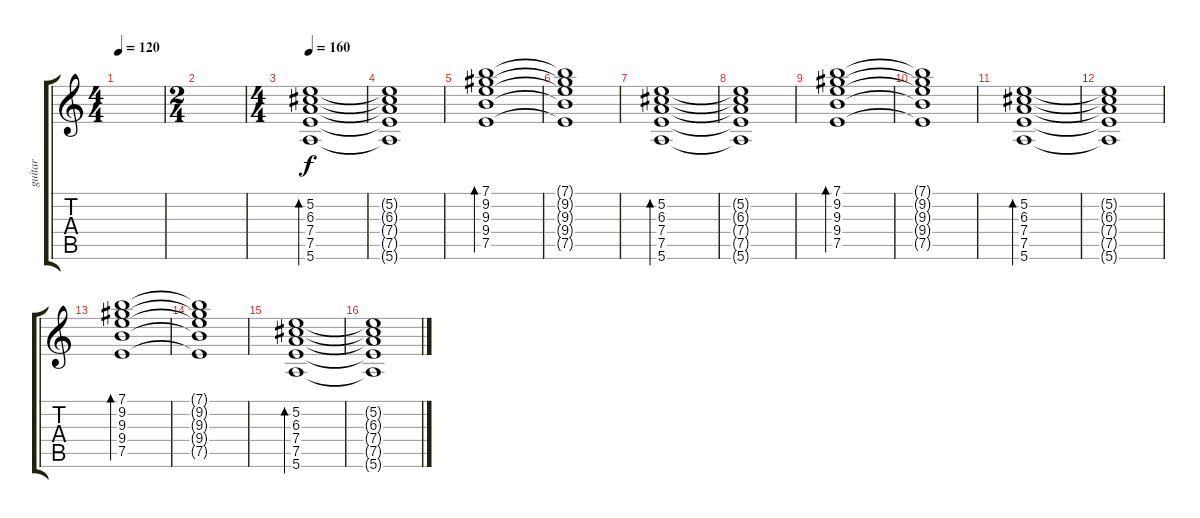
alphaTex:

\track ("guitar" "guitar") {instrument acousticguitarnylon}
\staff {score tabs}
\tuning (E4 B3 G3 D3 A2 E2) {hide}
\ts (4 4)
\tempo 120
\clef g2
\ks c
|
\ts (2 4)
|
\ts (4 4)
\tempo 160
(5.2 6.3 7.4 7.5 5.6).1{bd 60} |
(5.2{t} 6.3{t} 7.4{t} 7.5{t} 5.6{t}).1 |
(7.1 9.2 9.3 9.4 7.5).1{bd 60} |
(7.1{t} 9.2{t} 9.3{t} 9.4{t} 7.5{t}).1 |
(5.2 6.3 7.4 7.5 5.6).1{bd 60} |
(5.2{t} 6.3{t} 7.4{t} 7.5{t} 5.6{t}).1 |
(7.1 9.2 9.3 9.4 7.5).1{bd 60} |
(7.1{t} 9.2{t} 9.3{t} 9.4{t} 7.5{t}).1 |
(5.2 6.3 7.4 7.5 5.6).1{bd 60} |
(5.2{t} 6.3{t} 7.4{t} 7.5{t} 5.6{t}).1 |
(7.1 9.2 9.3 9.4 7.5).1{bd 60} |
(7.1{t} 9.2{t} 9.3{t} 9.4{t} 7.5{t}).1 |
(5.2 6.3 7.4 7.5 5.6).1{bd 60} |
(5.2{t} 6.3{t} 7.4{t} 7.5{t} 5.6{t}).1
